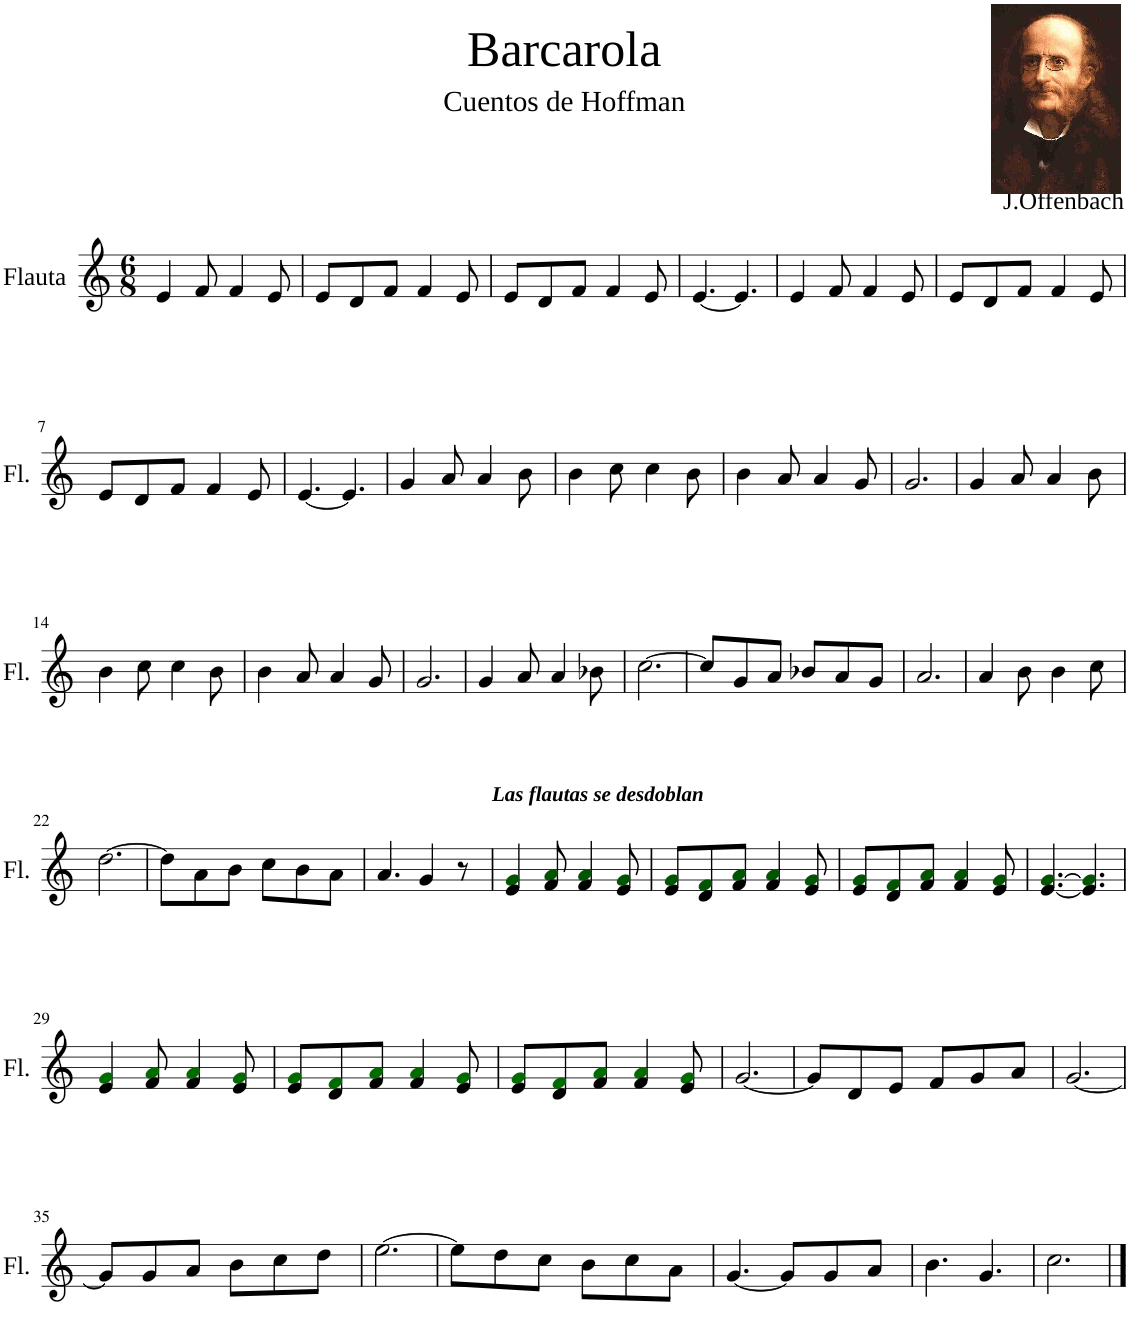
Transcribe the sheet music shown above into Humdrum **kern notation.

**kern
*part1
*staff1
*I"Flauta
*I'Fl.
*clefG2
*k[]
*M6/8
=1
4e/
8f/
4f/
8e/
=2
8e/L
8d/
8f/J
4f/
8e/
=3
8e/L
8d/
8f/J
4f/
8e/
=4
[4.e/
4.e/]
=5
4e/
8f/
4f/
8e/
=6
8e/L
8d/
8f/J
4f/
8e/
!!LO:LB:g=z
=7
8e/L
8d/
8f/J
4f/
8e/
=8
[4.e/
4.e/]
=9
4g/
8a/
4a/
8b\
=10
4b\
8cc\
4cc\
8b\
=11
4b\
8a/
4a/
8g/
=12
2.g/
=13
4g/
8a/
4a/
8b\
!!LO:LB:g=z
=14
4b\
8cc\
4cc\
8b\
=15
4b\
8a/
4a/
8g/
=16
2.g/
=17
4g/
8a/
4a/
8b-X\
=18
[2.cc\
=19
8cc/L]
8g/
8a/J
8b-X/L
8a/
8g/J
=20
2.a/
=21
4a/
8b\
4b\
8cc\
!!LO:LB:g=z
=22
[2.dd\
=23
8dd\L]
8a\
8b\J
8cc\L
8b\
8a\J
=24
4.a/
4g/
8r
=25
!LO:TX:a:Bi:t=Las flautas se desdoblan
4e/ 4gi/
8f/ 8ai/
4f/ 4ai/
8e/ 8gi/
=26
8e/ 8gi/L
8d/ 8fi/
8f/ 8ai/J
4f/ 4ai/
8e/ 8gi/
=27
8e/ 8gi/L
8d/ 8fi/
8f/ 8ai/J
4f/ 4ai/
8e/ 8gi/
=28
[4.e/ [4.gi/
4.e/] 4.gi/]
!!LO:LB:g=z
=29
4e/ 4gj/
8f/ 8aj/
4f/ 4aj/
8e/ 8gj/
=30
8e/ 8gj/L
8d/ 8fj/
8f/ 8aj/J
4f/ 4aj/
8e/ 8gj/
=31
8e/ 8gj/L
8d/ 8fj/
8f/ 8aj/J
4f/ 4aj/
8e/ 8gj/
=32
[2.g/
=33
8g/L]
8d/
8e/J
8f/L
8g/
8a/J
=34
[2.g/
!!LO:LB:g=z
=35
8g/L]
8g/
8a/J
8b\L
8cc\
8dd\J
=36
[2.ee\
=37
8ee\L]
8dd\
8cc\J
8b\L
8cc\
8a\J
=38
[4.g/
8g/L]
8g/
8a/J
=39
4.b\
4.g/
=40
2.cc\
==
*-
